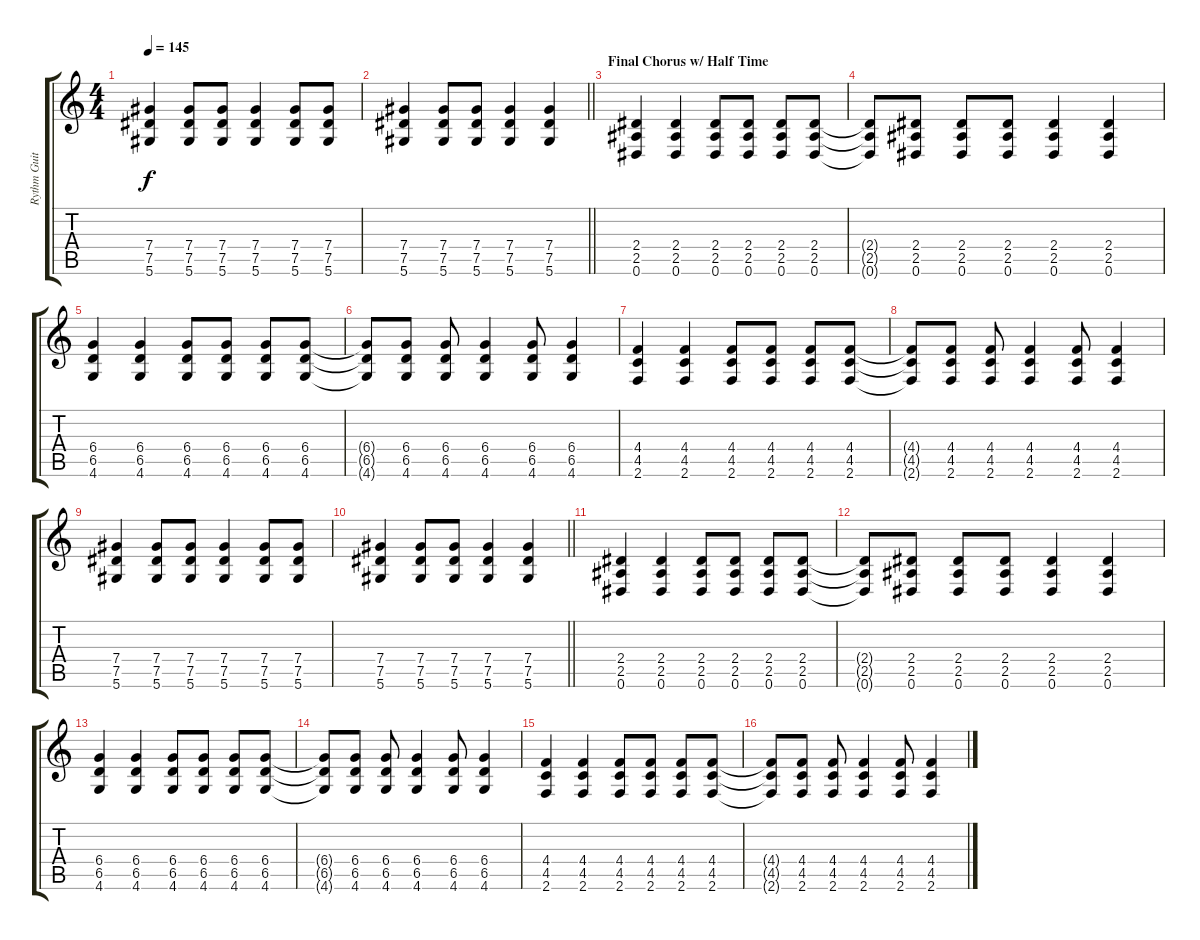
\track ("Rythm Guitar (Yael)" "Rythm Guit") {instrument distortionguitar}
\staff {score tabs}
\tuning (Eb4 Bb3 Gb3 Db3 Ab2 Eb2) {hide}
\ts (4 4)
\tempo 145
\clef g2
\ks c
(7.4 7.5 5.6).4{dy f} (7.4 7.5 5.6).8 (7.4 7.5 5.6).8 (7.4 7.5 5.6).4 (7.4 7.5 5.6).8 (7.4 7.5 5.6).8 |
\barLineRight lightlight
(7.4 7.5 5.6).4 (7.4 7.5 5.6).8 (7.4 7.5 5.6).8 (7.4 7.5 5.6).4 (7.4 7.5 5.6).4 |
\section ("" "Final Chorus w/ Half Time")
(2.4 2.5 0.6).4 (2.4 2.5 0.6).4 (2.4 2.5 0.6).8 (2.4 2.5 0.6).8 (2.4 2.5 0.6).8 (2.4 2.5 0.6).8 |
(2.4{t} 2.5{t} 0.6{t}).8 (2.4 2.5 0.6).8 (2.4 2.5 0.6).8 (2.4 2.5 0.6).8 (2.4 2.5 0.6).4 (2.4 2.5 0.6).4 |
(6.4 6.5 4.6).4 (6.4 6.5 4.6).4 (6.4 6.5 4.6).8 (6.4 6.5 4.6).8 (6.4 6.5 4.6).8 (6.4 6.5 4.6).8 |
(6.4{t} 6.5{t} 4.6{t}).8 (6.4 6.5 4.6).8 (6.4 6.5 4.6).8 (6.4 6.5 4.6).4 (6.4 6.5 4.6).8 (6.4 6.5 4.6).4 |
(4.4 4.5 2.6).4 (4.4 4.5 2.6).4 (4.4 4.5 2.6).8 (4.4 4.5 2.6).8 (4.4 4.5 2.6).8 (4.4 4.5 2.6).8 |
(4.4{t} 4.5{t} 2.6{t}).8 (4.4 4.5 2.6).8 (4.4 4.5 2.6).8 (4.4 4.5 2.6).4 (4.4 4.5 2.6).8 (4.4 4.5 2.6).4 |
(7.4 7.5 5.6).4 (7.4 7.5 5.6).8 (7.4 7.5 5.6).8 (7.4 7.5 5.6).4 (7.4 7.5 5.6).8 (7.4 7.5 5.6).8 |
\barLineRight lightlight
(7.4 7.5 5.6).4 (7.4 7.5 5.6).8 (7.4 7.5 5.6).8 (7.4 7.5 5.6).4 (7.4 7.5 5.6).4 |
(2.4 2.5 0.6).4 (2.4 2.5 0.6).4 (2.4 2.5 0.6).8 (2.4 2.5 0.6).8 (2.4 2.5 0.6).8 (2.4 2.5 0.6).8 |
(2.4{t} 2.5{t} 0.6{t}).8 (2.4 2.5 0.6).8 (2.4 2.5 0.6).8 (2.4 2.5 0.6).8 (2.4 2.5 0.6).4 (2.4 2.5 0.6).4 |
(6.4 6.5 4.6).4 (6.4 6.5 4.6).4 (6.4 6.5 4.6).8 (6.4 6.5 4.6).8 (6.4 6.5 4.6).8 (6.4 6.5 4.6).8 |
(6.4{t} 6.5{t} 4.6{t}).8 (6.4 6.5 4.6).8 (6.4 6.5 4.6).8 (6.4 6.5 4.6).4 (6.4 6.5 4.6).8 (6.4 6.5 4.6).4 |
(4.4 4.5 2.6).4 (4.4 4.5 2.6).4 (4.4 4.5 2.6).8 (4.4 4.5 2.6).8 (4.4 4.5 2.6).8 (4.4 4.5 2.6).8 |
(4.4{t} 4.5{t} 2.6{t}).8 (4.4 4.5 2.6).8 (4.4 4.5 2.6).8 (4.4 4.5 2.6).4 (4.4 4.5 2.6).8 (4.4 4.5 2.6).4
